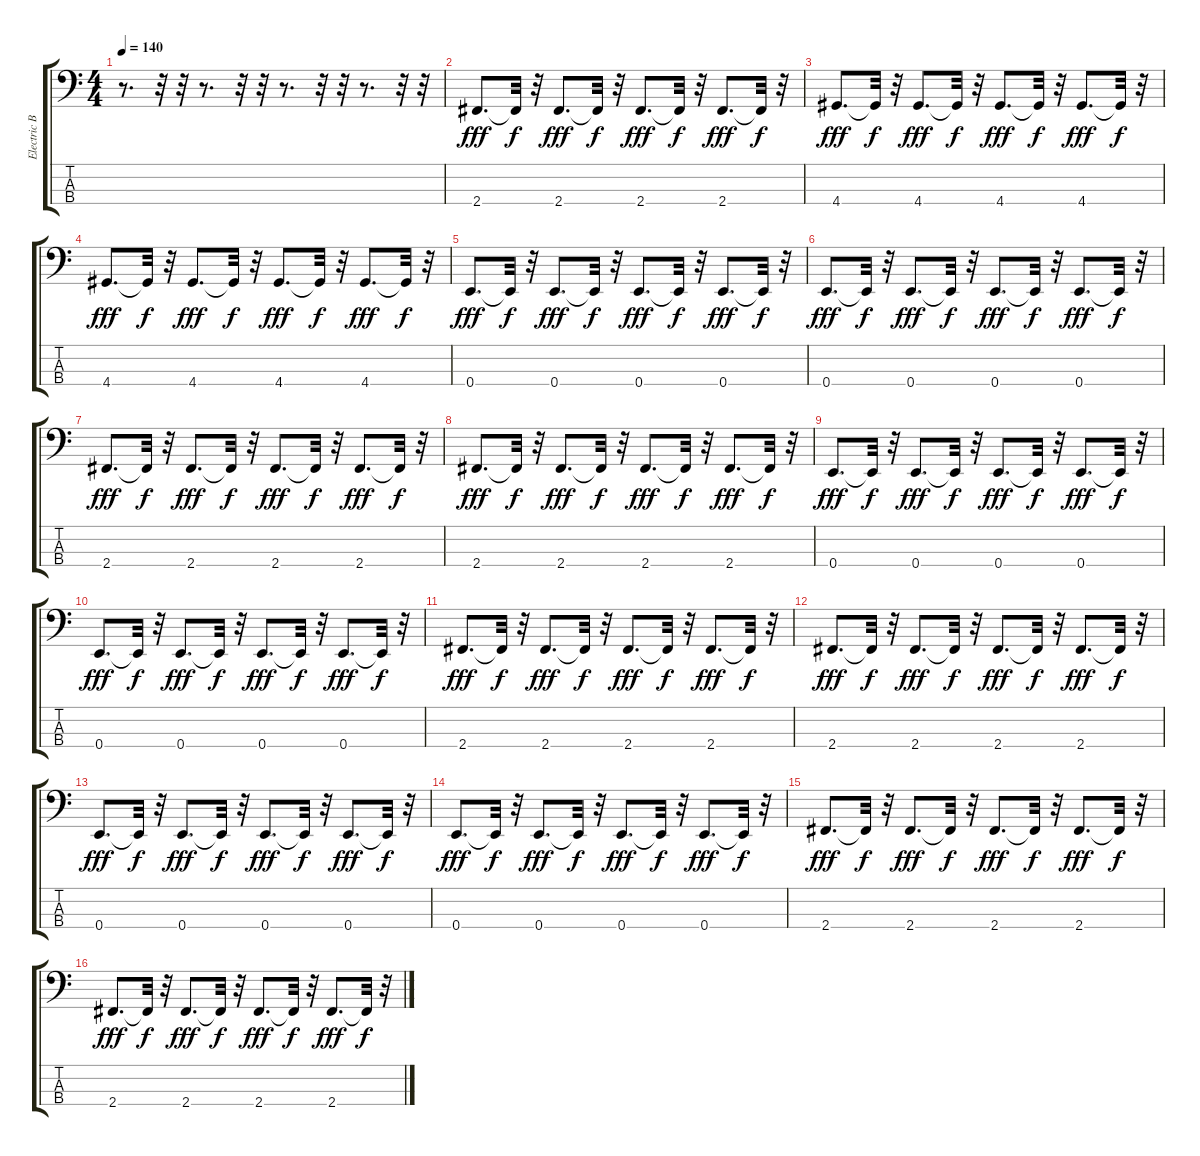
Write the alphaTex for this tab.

\track ("Electric Bass" "Electric B") {instrument electricbassfinger}
\staff {score tabs}
\tuning (G2 D2 A1 E1) {hide}
\ts (4 4)
\tempo 140
\clef f4
\ks c
r.8{d dy f} r.32 r.32 r.8{d} r.32 r.32 r.8{d} r.32 r.32 r.8{d} r.32 r.32 |
2.4.8{d dy fff} 2.4{t}.32{dy f} r.32 2.4.8{d dy fff} 2.4{t}.32{dy f} r.32 2.4.8{d dy fff} 2.4{t}.32{dy f} r.32 2.4.8{d dy fff} 2.4{t}.32{dy f} r.32 |
4.4.8{d dy fff} 4.4{t}.32{dy f} r.32 4.4.8{d dy fff} 4.4{t}.32{dy f} r.32 4.4.8{d dy fff} 4.4{t}.32{dy f} r.32 4.4.8{d dy fff} 4.4{t}.32{dy f} r.32 |
4.4.8{d dy fff} 4.4{t}.32{dy f} r.32 4.4.8{d dy fff} 4.4{t}.32{dy f} r.32 4.4.8{d dy fff} 4.4{t}.32{dy f} r.32 4.4.8{d dy fff} 4.4{t}.32{dy f} r.32 |
0.4.8{d dy fff} 0.4{t}.32{dy f} r.32 0.4.8{d dy fff} 0.4{t}.32{dy f} r.32 0.4.8{d dy fff} 0.4{t}.32{dy f} r.32 0.4.8{d dy fff} 0.4{t}.32{dy f} r.32 |
0.4.8{d dy fff} 0.4{t}.32{dy f} r.32 0.4.8{d dy fff} 0.4{t}.32{dy f} r.32 0.4.8{d dy fff} 0.4{t}.32{dy f} r.32 0.4.8{d dy fff} 0.4{t}.32{dy f} r.32 |
2.4.8{d dy fff} 2.4{t}.32{dy f} r.32 2.4.8{d dy fff} 2.4{t}.32{dy f} r.32 2.4.8{d dy fff} 2.4{t}.32{dy f} r.32 2.4.8{d dy fff} 2.4{t}.32{dy f} r.32 |
2.4.8{d dy fff} 2.4{t}.32{dy f} r.32 2.4.8{d dy fff} 2.4{t}.32{dy f} r.32 2.4.8{d dy fff} 2.4{t}.32{dy f} r.32 2.4.8{d dy fff} 2.4{t}.32{dy f} r.32 |
0.4.8{d dy fff} 0.4{t}.32{dy f} r.32 0.4.8{d dy fff} 0.4{t}.32{dy f} r.32 0.4.8{d dy fff} 0.4{t}.32{dy f} r.32 0.4.8{d dy fff} 0.4{t}.32{dy f} r.32 |
0.4.8{d dy fff} 0.4{t}.32{dy f} r.32 0.4.8{d dy fff} 0.4{t}.32{dy f} r.32 0.4.8{d dy fff} 0.4{t}.32{dy f} r.32 0.4.8{d dy fff} 0.4{t}.32{dy f} r.32 |
2.4.8{d dy fff} 2.4{t}.32{dy f} r.32 2.4.8{d dy fff} 2.4{t}.32{dy f} r.32 2.4.8{d dy fff} 2.4{t}.32{dy f} r.32 2.4.8{d dy fff} 2.4{t}.32{dy f} r.32 |
2.4.8{d dy fff} 2.4{t}.32{dy f} r.32 2.4.8{d dy fff} 2.4{t}.32{dy f} r.32 2.4.8{d dy fff} 2.4{t}.32{dy f} r.32 2.4.8{d dy fff} 2.4{t}.32{dy f} r.32 |
0.4.8{d dy fff} 0.4{t}.32{dy f} r.32 0.4.8{d dy fff} 0.4{t}.32{dy f} r.32 0.4.8{d dy fff} 0.4{t}.32{dy f} r.32 0.4.8{d dy fff} 0.4{t}.32{dy f} r.32 |
0.4.8{d dy fff} 0.4{t}.32{dy f} r.32 0.4.8{d dy fff} 0.4{t}.32{dy f} r.32 0.4.8{d dy fff} 0.4{t}.32{dy f} r.32 0.4.8{d dy fff} 0.4{t}.32{dy f} r.32 |
2.4.8{d dy fff} 2.4{t}.32{dy f} r.32 2.4.8{d dy fff} 2.4{t}.32{dy f} r.32 2.4.8{d dy fff} 2.4{t}.32{dy f} r.32 2.4.8{d dy fff} 2.4{t}.32{dy f} r.32 |
2.4.8{d dy fff} 2.4{t}.32{dy f} r.32 2.4.8{d dy fff} 2.4{t}.32{dy f} r.32 2.4.8{d dy fff} 2.4{t}.32{dy f} r.32 2.4.8{d dy fff} 2.4{t}.32{dy f} r.32
